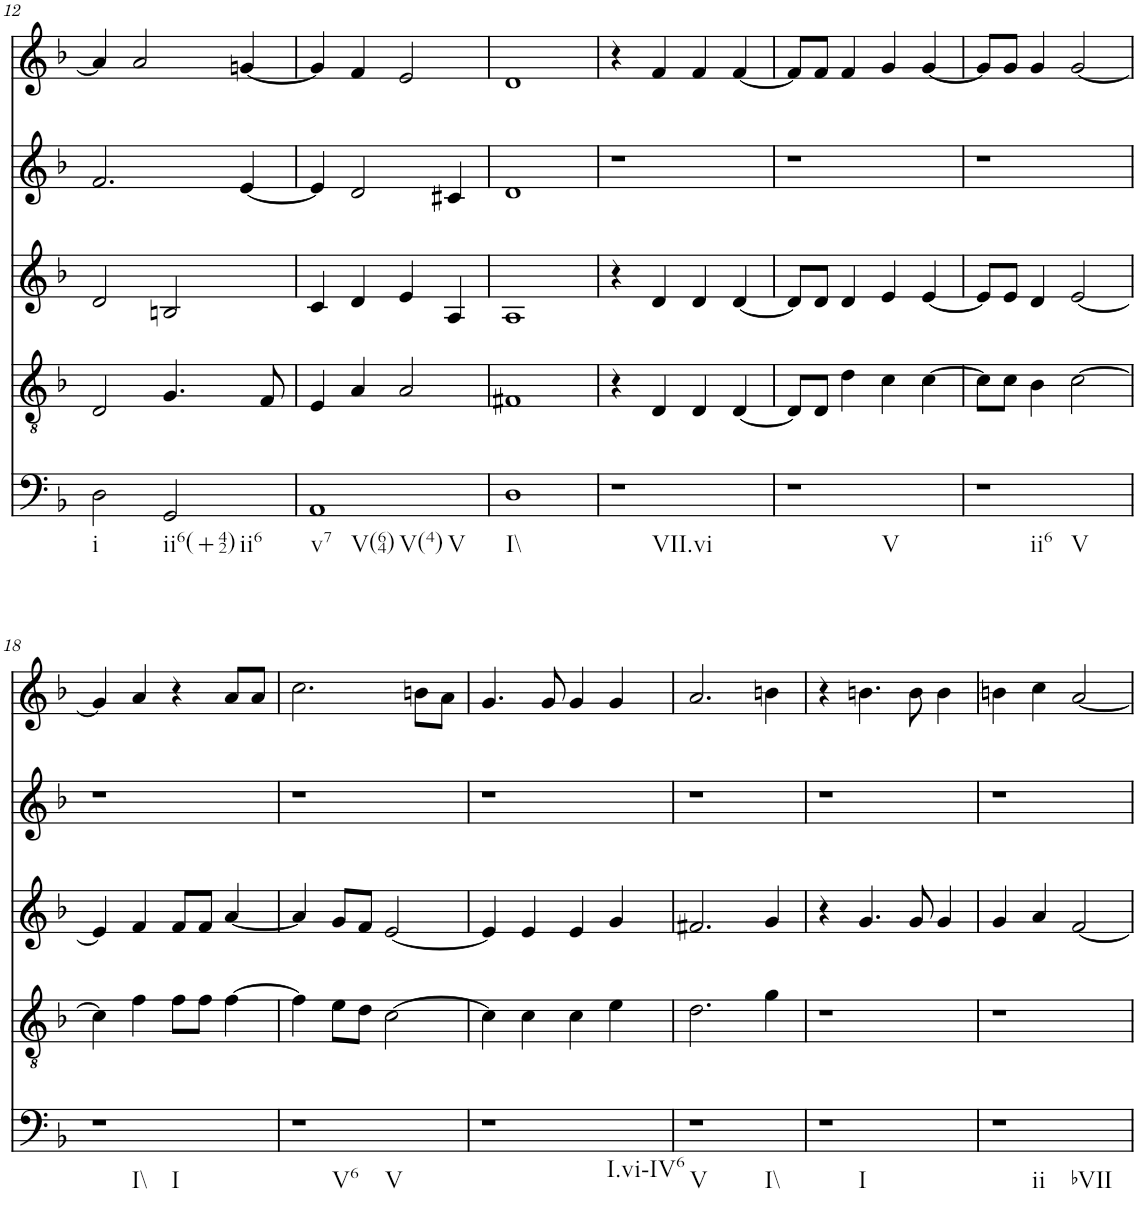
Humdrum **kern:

**kern	**kern	**kern	**kern	**kern
*part5	*part4	*part3	*part2	*part1
*staff5	*staff4	*staff3	*staff2	*staff1
*I"vox	*I"vox	*I"vox	*I"vox	*I"vox
!!LO:PB:g=z
*clefF4	*clefGv2	*clefG2	*clefG2	*clefG2
*k[b-]	*k[b-]	*k[b-]	*k[b-]	*k[b-]
*M4/4	*M4/4	*M4/4	*M4/4	*M4/4
=12	=12	=12	=12	=12
!LO:TX:b:t=i	!	!	!	!
2D\	2D/	2d/	2.f/	4a/]
.	.	.	.	2a/
!LO:TX:b:t=ii6(+42)	!	!	!	!
!LO:TX:b:t=ii6	!	!	!	!
2GG/	4.G/	2Bn/	.	.
.	.	.	[4e/	[4gn/
.	8F/	.	.	.
=13	=13	=13	=13	=13
!LO:TX:b:t=v7	!	!	!	!
!LO:TX:b:t=V(64)	!	!	!	!
!LO:TX:b:t=V(4)	!	!	!	!
!LO:TX:b:t=V	!	!	!	!
1AA	4E/	4c/	4e/]	4g/]
.	4A/	4d/	2d/	4f/
.	2A/	4e/	.	2e/
.	.	4A/	4c#X/	.
=14	=14	=14	=14	=14
!LO:TX:b:t=I\\	!	!	!	!
1D	1F#X	1A	1d	1d
=15	=15	=15	=15	=15
!LO:TX:b:t=VII.vi	!	!	!	!
1r	4r	4r	1r	4r
.	4D/	4d/	.	4f/
.	4D/	4d/	.	4f/
.	[4D/	[4d/	.	[4f/
=16	=16	=16	=16	=16
!LO:TX:b:t=V	!	!	!	!
1r	8D/L]	8d/L]	1r	8f/L]
.	8D/J	8d/J	.	8f/J
.	4d\	4d/	.	4f/
.	4c\	4e/	.	4g/
.	[4c\	[4e/	.	[4g/
=17	=17	=17	=17	=17
!LO:TX:b:t=ii6	!	!	!	!
!LO:TX:b:t=V	!	!	!	!
1r	8c\L]	8e/L]	1r	8g/L]
.	8c\J	8e/J	.	8g/J
.	4B-\	4d/	.	4g/
.	[2c\	[2e/	.	[2g/
!!LO:LB:g=z
=18	=18	=18	=18	=18
!LO:TX:b:t=I\\	!	!	!	!
!LO:TX:b:t=I	!	!	!	!
1r	4c\]	4e/]	1r	4g/]
.	4f\	4f/	.	4a/
.	8f\L	8f/L	.	4r
.	8f\J	8f/J	.	.
.	[4f\	[4a/	.	8a/L
.	.	.	.	8a/J
=19	=19	=19	=19	=19
!LO:TX:b:t=V6	!	!	!	!
!LO:TX:b:t=V	!	!	!	!
1r	4f\]	4a/]	1r	2.cc\
.	8e\L	8g/L	.	.
.	8d\J	8f/J	.	.
.	[2c\	[2e/	.	.
.	.	.	.	8bn\L
.	.	.	.	8a\J
=20	=20	=20	=20	=20
!LO:TX:b:t=I.vi-IV6	!	!	!	!
1r	4c\]	4e/]	1r	4.g/
.	4c\	4e/	.	.
.	.	.	.	8g/
.	4c\	4e/	.	4g/
.	4e\	4g/	.	4g/
=21	=21	=21	=21	=21
!LO:TX:b:t=V	!	!	!	!
!LO:TX:b:t=I\\	!	!	!	!
1r	2.d\	2.f#X/	1r	2.a/
.	4g\	4g/	.	4bn\
=22	=22	=22	=22	=22
!LO:TX:b:t=I	!	!	!	!
1r	1r	4r	1r	4r
.	.	4.g/	.	4.bn\
.	.	8g/	.	8b\
.	.	4g/	.	4b\
=23	=23	=23	=23	=23
!LO:TX:b:t=ii	!	!	!	!
!LO:TX:b:t=bVII	!	!	!	!
1r	1r	4g/	1r	4bn\
.	.	4a/	.	4cc\
.	.	[2f/	.	[2a/
=	=	=	=	=
*-	*-	*-	*-	*-
